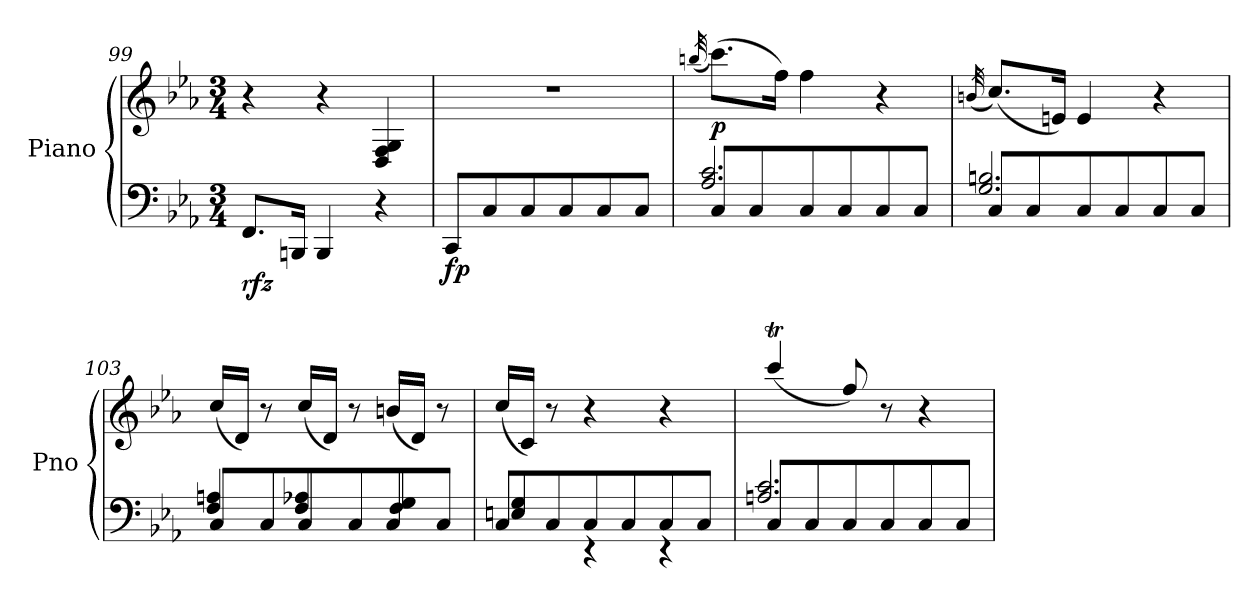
**kern	**kern	**dynam
*part1	*part1	*part1
*staff2	*staff1	*staff1/2
*I"Piano	*	*
*I'Pno	*	*
*clefF4	*clefG2	*
*k[b-e-a-]	*k[b-e-a-]	*
*E-:	*E-:	*
*M3/4	*M3/4	*
=99	=99	=99
!	!	!LO:DY:b=2
8.FF/L	4r	rfz
16BBBn/Jk	.	.
4BBB/	4r	.
4r	4D/ 4F/ 4G/	.
!!LO:LB:g=z
=100	=100	=100
!	!	!LO:DY:b=2
8CC/L	2.r	fp
8C/	.	.
8C/	.	.
8C/	.	.
8C/	.	.
8C/J	.	.
=101	=101	=101
.	(<32qbbn/	.
*^	*	*
!	!	!	!LO:DY:b
8C/L	2.A-/ 2.c/	(>8.ccc\L)	p
8C/	.	.	.
.	.	16ff\Jk)	.
8C/	.	4ff\	.
8C/	.	.	.
8C/	.	4r	.
8C/J	.	.	.
=102	=102	=102	=102
.	.	(<32qbn/	.
8C/L	2.G/ 2.Bn/	(<8.cc/L)	.
8C/	.	.	.
.	.	16en/Jk)	.
8C/	.	4e/	.
8C/	.	.	.
8C/	.	4r	.
8C/J	.	.	.
=103	=103	=103	=103
8C/L	4F/ 4An/	(<16cc/LL	.
.	.	16d/JJ)	.
8C/	.	8r	.
8C/	4F/ 4A-X/	(<16cc/LL	.
.	.	16d/JJ)	.
8C/	.	8r	.
8C/	4F/ 4G/	(<16bn/LL	.
.	.	16d/JJ)	.
8C/J	.	8r	.
=104	=104	=104	=104
8C/L	4En/ 4G/	(<16cc/LL	.
.	.	16c/JJ)	.
8C/	.	8r	.
8C/	4r	4r	.
8C/	.	.	.
8C/	4r	4r	.
8C/J	.	.	.
!!LO:LB:g=z
=105	=105	=105	=105
8C/L	2.An/ 2.c/	(>4cccT/	.
8C/	.	.	.
8C/	.	8ff/)	.
8C/	.	8r	.
8C/	.	4r	.
8C/J	.	.	.
*v	*v	*	*
=	=	=
*-	*-	*-
